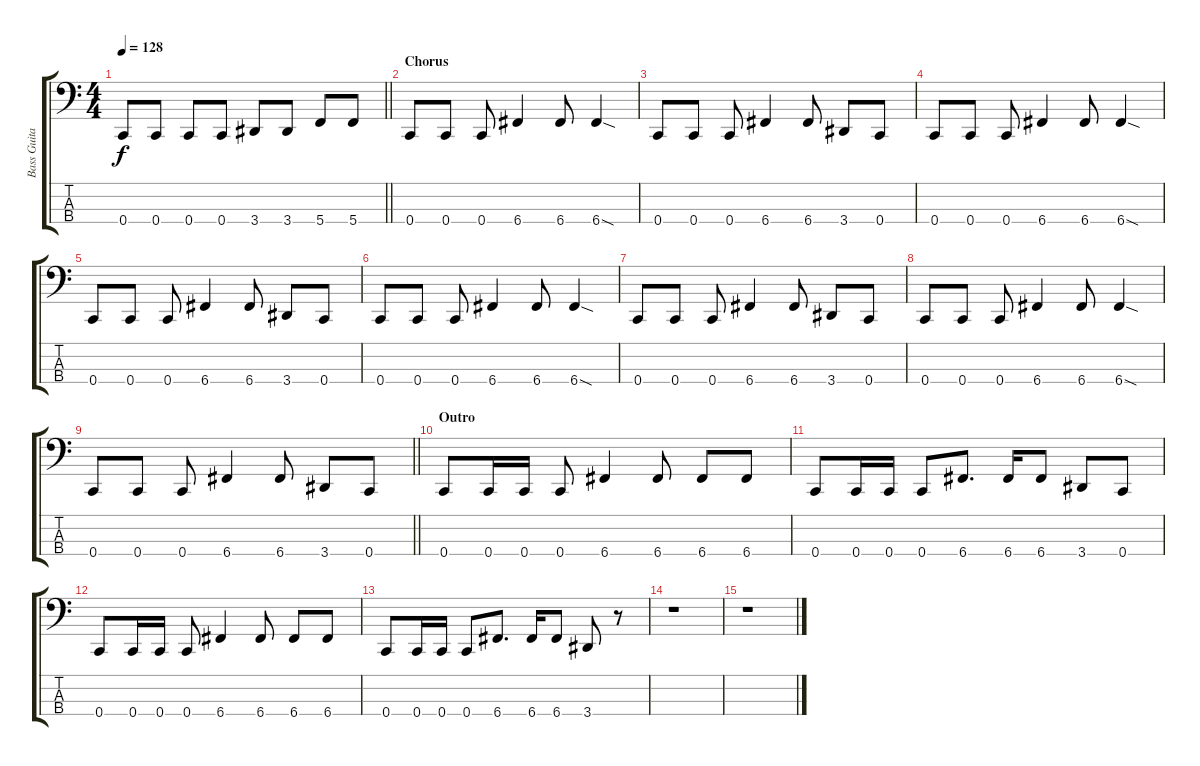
\track ("Bass Guitar" "Bass Guita") {instrument electricbassfinger}
\staff {score tabs}
\tuning (F2 C2 G1 C1) {hide}
\ts (4 4)
\tempo 128
\clef f4
\barLineRight lightlight
\ks c
0.4.8{dy f} 0.4.8 0.4.8 0.4.8 3.4.8 3.4.8 5.4.8 5.4.8 |
\section ("" "Chorus")
0.4.8 0.4.8 0.4.8 6.4.4 6.4.8 6.4{sod}.4 |
0.4.8 0.4.8 0.4.8 6.4.4 6.4.8 3.4.8 0.4.8 |
0.4.8 0.4.8 0.4.8 6.4.4 6.4.8 6.4{sod}.4 |
0.4.8 0.4.8 0.4.8 6.4.4 6.4.8 3.4.8 0.4.8 |
0.4.8 0.4.8 0.4.8 6.4.4 6.4.8 6.4{sod}.4 |
0.4.8 0.4.8 0.4.8 6.4.4 6.4.8 3.4.8 0.4.8 |
0.4.8 0.4.8 0.4.8 6.4.4 6.4.8 6.4{sod}.4 |
\barLineRight lightlight
0.4.8 0.4.8 0.4.8 6.4.4 6.4.8 3.4.8 0.4.8 |
\section ("" "Outro")
0.4.8 0.4.16 0.4.16 0.4.8 6.4.4 6.4.8 6.4.8 6.4.8 |
0.4.8 0.4.16 0.4.16 0.4.8 6.4.8{d} 6.4.16 6.4.8 3.4.8 0.4.8 |
0.4.8 0.4.16 0.4.16 0.4.8 6.4.4 6.4.8 6.4.8 6.4.8 |
0.4.8 0.4.16 0.4.16 0.4.8 6.4.8{d} 6.4.16 6.4.8 3.4.8 r.8 |
r.1 |
r.1
